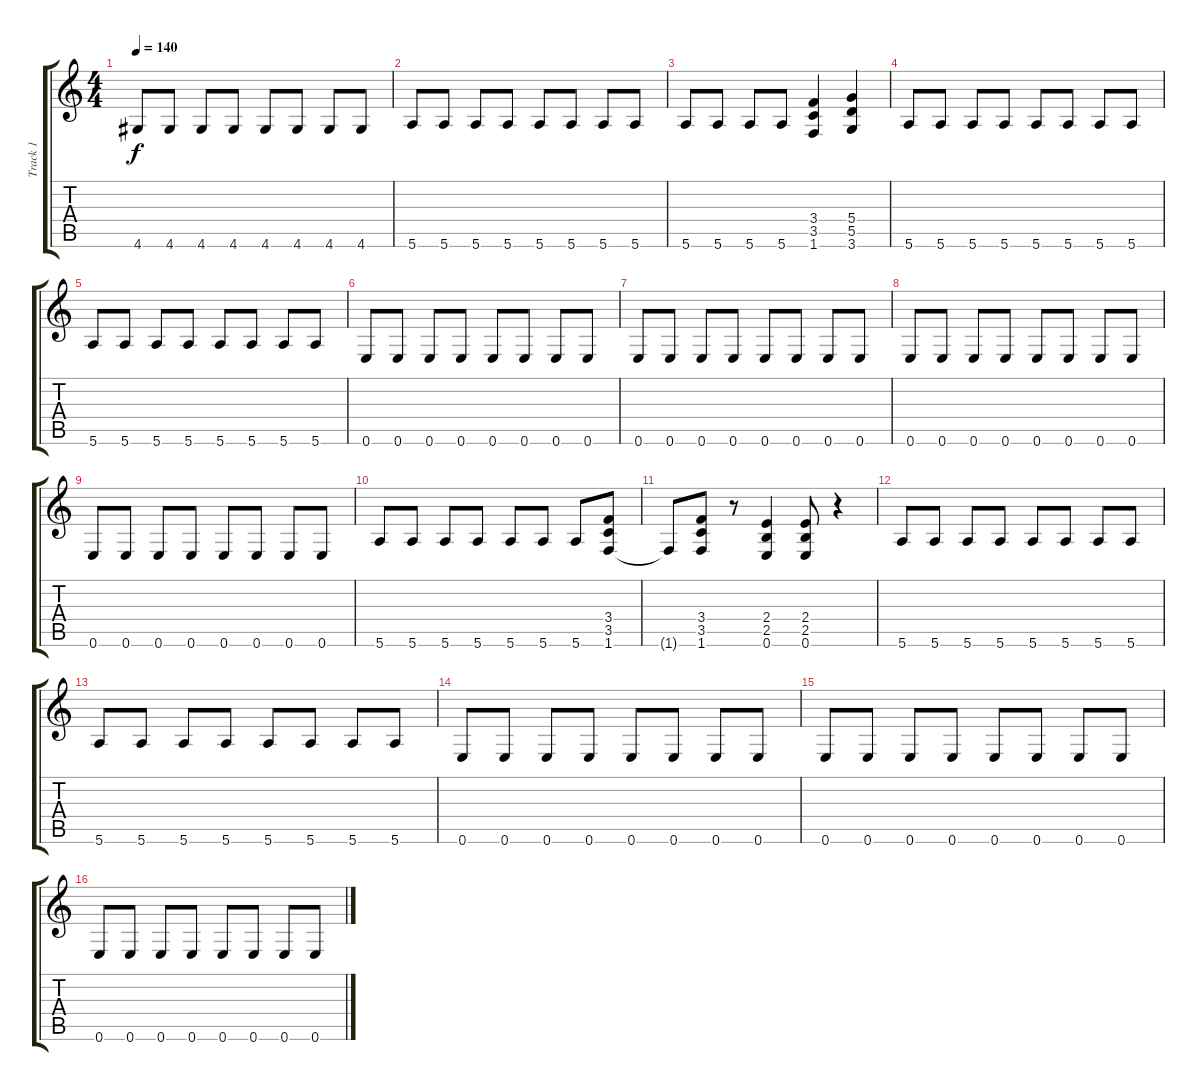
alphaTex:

\track ("Track 1" "Track 1") {instrument overdrivenguitar}
\staff {score tabs}
\tuning (E4 B3 G3 D3 A2 E2) {hide}
\ts (4 4)
\tempo 140
\clef g2
\ks c
4.6.8{dy f} 4.6.8 4.6.8 4.6.8 4.6.8 4.6.8 4.6.8 4.6.8 |
5.6.8 5.6.8 5.6.8 5.6.8 5.6.8 5.6.8 5.6.8 5.6.8 |
5.6.8 5.6.8 5.6.8 5.6.8 (3.4 3.5 1.6).4 (5.4 5.5 3.6).4 |
5.6.8 5.6.8 5.6.8 5.6.8 5.6.8 5.6.8 5.6.8 5.6.8 |
5.6.8 5.6.8 5.6.8 5.6.8 5.6.8 5.6.8 5.6.8 5.6.8 |
0.6.8 0.6.8 0.6.8 0.6.8 0.6.8 0.6.8 0.6.8 0.6.8 |
0.6.8 0.6.8 0.6.8 0.6.8 0.6.8 0.6.8 0.6.8 0.6.8 |
0.6.8 0.6.8 0.6.8 0.6.8 0.6.8 0.6.8 0.6.8 0.6.8 |
0.6.8 0.6.8 0.6.8 0.6.8 0.6.8 0.6.8 0.6.8 0.6.8 |
5.6.8 5.6.8 5.6.8 5.6.8 5.6.8 5.6.8 5.6.8 (3.4 3.5 1.6).8 |
1.6{t}.8 (3.4 3.5 1.6).8 r.8 (2.4 2.5 0.6).4 (2.4 2.5 0.6).8 r.4 |
5.6.8 5.6.8 5.6.8 5.6.8 5.6.8 5.6.8 5.6.8 5.6.8 |
5.6.8 5.6.8 5.6.8 5.6.8 5.6.8 5.6.8 5.6.8 5.6.8 |
0.6.8 0.6.8 0.6.8 0.6.8 0.6.8 0.6.8 0.6.8 0.6.8 |
0.6.8 0.6.8 0.6.8 0.6.8 0.6.8 0.6.8 0.6.8 0.6.8 |
0.6.8 0.6.8 0.6.8 0.6.8 0.6.8 0.6.8 0.6.8 0.6.8
